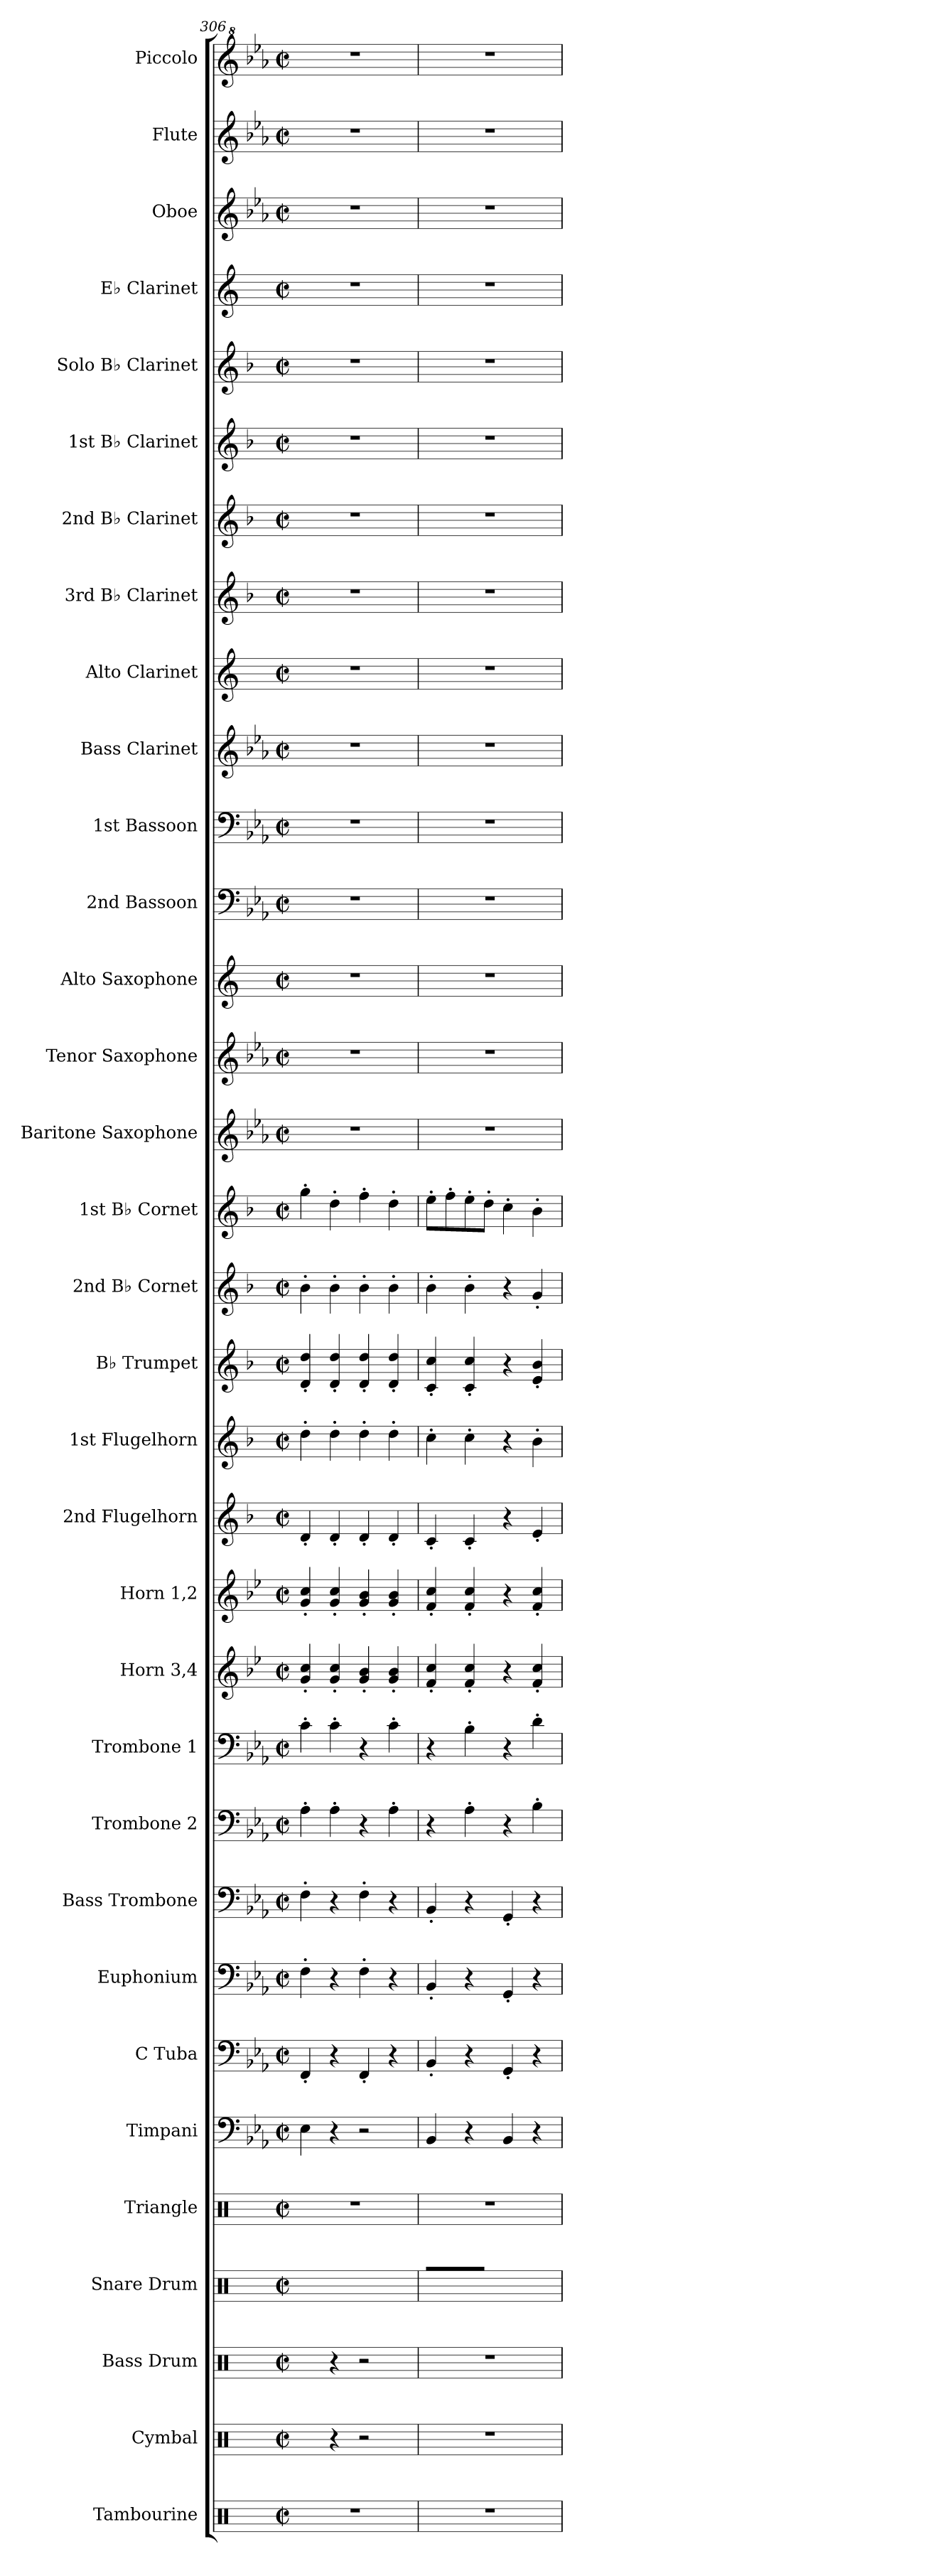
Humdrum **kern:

**kern	**kern	**kern	**kern	**kern	**kern	**kern	**kern	**kern	**kern	**kern	**kern	**kern	**kern	**kern	**kern	**kern	**kern	**kern	**kern	**kern	**kern	**kern	**kern	**kern	**kern	**kern	**kern	**kern	**kern	**kern	**kern	**kern
*part33	*part32	*part31	*part30	*part29	*part28	*part27	*part26	*part25	*part24	*part23	*part22	*part21	*part20	*part19	*part18	*part17	*part16	*part15	*part14	*part13	*part12	*part11	*part10	*part9	*part8	*part7	*part6	*part5	*part4	*part3	*part2	*part1
*staff33	*staff32	*staff31	*staff30	*staff29	*staff28	*staff27	*staff26	*staff25	*staff24	*staff23	*staff22	*staff21	*staff20	*staff19	*staff18	*staff17	*staff16	*staff15	*staff14	*staff13	*staff12	*staff11	*staff10	*staff9	*staff8	*staff7	*staff6	*staff5	*staff4	*staff3	*staff2	*staff1
*I"Tambourine	*I"Cymbal	*I"Bass Drum	*I"Snare Drum	*I"Triangle	*I"Timpani	*I"C Tuba	*I"Euphonium	*I"Bass Trombone	*I"Trombone 2	*I"Trombone 1	*I"Horn 3,4	*I"Horn 1,2	*I"2nd Flugelhorn	*I"1st Flugelhorn	*I"B♭ Trumpet	*I"2nd B♭ Cornet	*I"1st B♭ Cornet	*I"Baritone Saxophone	*I"Tenor Saxophone	*I"Alto Saxophone	*I"2nd Bassoon	*I"1st Bassoon	*I"Bass Clarinet	*I"Alto Clarinet	*I"3rd B♭ Clarinet	*I"2nd B♭ Clarinet	*I"1st B♭ Clarinet	*I"Solo B♭ Clarinet	*I"E♭ Clarinet	*I"Oboe	*I"Flute	*I"Piccolo
*I'Tamb.	*I'Cym.	*I'B. Dr.	*I'Sn. Dr.	*I'Trgl.	*I'Timp.	*I'C Tu.	*I'Eu.	*I'B. Trb.	*I'Trb. 2	*I'Trb. 1	*I'Hn. 3,4	*I'Hn. 1,2	*I'2nd Flghn.	*I'1st Flghn.	*I'B♭ Tpt.	*I'2nd B♭ Cnt.	*I'1st B♭ Cnt.	*I'Bar. Sax.	*I'T. Sax.	*I'A. Sax.	*I'2nd Bsn.	*I'1st Bsn.	*I'B. Cl.	*I'A. Cl.	*I'3rd B♭ Cl.	*I'2nd B♭ Cl.	*I'1st B♭ Cl.	*I'Solo B♭ Cl.	*I'E♭ Cl.	*I'Ob.	*I'Fl.	*I'Picc.
*clefX	*clefX	*clefX	*clefX	*clefX	*clefF4	*clefF4	*clefF4	*clefF4	*clefF4	*clefF4	*clefG2	*clefG2	*clefG2	*clefG2	*clefG2	*clefG2	*clefG2	*clefG2	*clefG2	*clefG2	*clefF4	*clefF4	*clefG2	*clefG2	*clefG2	*clefG2	*clefG2	*clefG2	*clefG2	*clefG2	*clefG2	*clefG^2
*	*	*	*	*	*	*	*	*	*	*	*ITrd4c7	*ITrd4c7	*ITrd1c2	*ITrd1c2	*ITrd1c2	*ITrd1c2	*ITrd1c2	*ITrd12c21	*ITrd8c14	*ITrd5c9	*	*	*ITrd8c14	*ITrd5c9	*ITrd1c2	*ITrd1c2	*ITrd1c2	*ITrd1c2	*ITrd-2c-3	*	*	*ITrd-7c-12
*k[]	*k[]	*k[]	*k[]	*k[]	*k[b-e-a-]	*k[b-e-a-]	*k[b-e-a-]	*k[b-e-a-]	*k[b-e-a-]	*k[b-e-a-]	*k[b-e-a-]	*k[b-e-a-]	*k[b-e-a-]	*k[b-e-a-]	*k[b-e-a-]	*k[b-e-a-]	*k[b-e-a-]	*k[b-e-a-]	*k[b-e-a-]	*k[b-e-a-]	*k[b-e-a-]	*k[b-e-a-]	*k[b-e-a-]	*k[b-e-a-]	*k[b-e-a-]	*k[b-e-a-]	*k[b-e-a-]	*k[b-e-a-]	*k[b-e-a-]	*k[b-e-a-]	*k[b-e-a-]	*k[b-e-a-]
*C:	*C:	*C:	*C:	*C:	*E-:	*E-:	*E-:	*E-:	*E-:	*E-:	*E-:	*E-:	*E-:	*E-:	*E-:	*E-:	*E-:	*E-:	*E-:	*E-:	*E-:	*E-:	*E-:	*E-:	*E-:	*E-:	*E-:	*E-:	*E-:	*E-:	*E-:	*E-:
*M2/2	*M2/2	*M2/2	*M2/2	*M2/2	*M2/2	*M2/2	*M2/2	*M2/2	*M2/2	*M2/2	*M2/2	*M2/2	*M2/2	*M2/2	*M2/2	*M2/2	*M2/2	*M2/2	*M2/2	*M2/2	*M2/2	*M2/2	*M2/2	*M2/2	*M2/2	*M2/2	*M2/2	*M2/2	*M2/2	*M2/2	*M2/2	*M2/2
*met(c|)	*met(c|)	*met(c|)	*met(c|)	*met(c|)	*met(c|)	*met(c|)	*met(c|)	*met(c|)	*met(c|)	*met(c|)	*met(c|)	*met(c|)	*met(c|)	*met(c|)	*met(c|)	*met(c|)	*met(c|)	*met(c|)	*met(c|)	*met(c|)	*met(c|)	*met(c|)	*met(c|)	*met(c|)	*met(c|)	*met(c|)	*met(c|)	*met(c|)	*met(c|)	*met(c|)	*met(c|)	*met(c|)
=306	=306	=306	=306	=306	=306	=306	=306	=306	=306	=306	=306	=306	=306	=306	=306	=306	=306	=306	=306	=306	=306	=306	=306	=306	=306	=306	=306	=306	=306	=306	=306	=306
1r	4R\	4R\	4R\]	1r	4E-\	4FF'/	4F'\	4F'\	4A-'\	4c'\	4c/' 4f/'	4c/' 4f/'	4c'/	4cc'\	4c/' 4cc/'	4a-'\	4ff'\	1r	1r	1r	1r	1r	1r	1r	1r	1r	1r	1r	1r	1r	1r	1r
.	4r	4r	4R\	.	4r	4r	4r	4r	4A-'\	4c'\	4c/' 4f/'	4c/' 4f/'	4c'/	4cc'\	4c/' 4cc/'	4a-'\	4cc'\	.	.	.	.	.	.	.	.	.	.	.	.	.	.	.
.	2r	2r	4R\	.	2r	4FF'/	4F'\	4F'\	4r	4r	4c/' 4e-/'	4c/' 4e-/'	4c'/	4cc'\	4c/' 4cc/'	4a-'\	4ee-'\	.	.	.	.	.	.	.	.	.	.	.	.	.	.	.
.	.	.	4R\	.	.	4r	4r	4r	4A-'\	4c'\	4c/' 4e-/'	4c/' 4e-/'	4c'/	4cc'\	4c/' 4cc/'	4a-'\	4cc'\	.	.	.	.	.	.	.	.	.	.	.	.	.	.	.
=307	=307	=307	=307	=307	=307	=307	=307	=307	=307	=307	=307	=307	=307	=307	=307	=307	=307	=307	=307	=307	=307	=307	=307	=307	=307	=307	=307	=307	=307	=307	=307	=307
1r	1r	1r	8R\L	1r	4BB-/	4BB-'/	4BB-'/	4BB-'/	4r	4r	4B-/' 4f/'	4B-/' 4f/'	4B-'/	4b-'\	4B-/' 4b-/'	4a-'\	8dd'\L	1r	1r	1r	1r	1r	1r	1r	1r	1r	1r	1r	1r	1r	1r	1r
.	.	.	8R\	.	.	.	.	.	.	.	.	.	.	.	.	.	8ee-'\	.	.	.	.	.	.	.	.	.	.	.	.	.	.	.
.	.	.	8R\	.	4r	4r	4r	4r	4A-'\	4B-'\	4B-/' 4f/'	4B-/' 4f/'	4B-'/	4b-'\	4B-/' 4b-/'	4a-'\	8dd'\	.	.	.	.	.	.	.	.	.	.	.	.	.	.	.
.	.	.	8R\J	.	.	.	.	.	.	.	.	.	.	.	.	.	8cc'\J	.	.	.	.	.	.	.	.	.	.	.	.	.	.	.
.	.	.	4R\	.	4BB-/	4GG'/	4GG'/	4GG'/	4r	4r	4r	4r	4r	4r	4r	4r	4b-'\	.	.	.	.	.	.	.	.	.	.	.	.	.	.	.
.	.	.	4R\	.	4r	4r	4r	4r	4B-'\	4d'\	4B-/' 4f/'	4B-/' 4f/'	4d'/	4a-'\	4d/' 4a-/'	4f'/	4a-'\	.	.	.	.	.	.	.	.	.	.	.	.	.	.	.
=	=	=	=	=	=	=	=	=	=	=	=	=	=	=	=	=	=	=	=	=	=	=	=	=	=	=	=	=	=	=	=	=
*-	*-	*-	*-	*-	*-	*-	*-	*-	*-	*-	*-	*-	*-	*-	*-	*-	*-	*-	*-	*-	*-	*-	*-	*-	*-	*-	*-	*-	*-	*-	*-	*-
